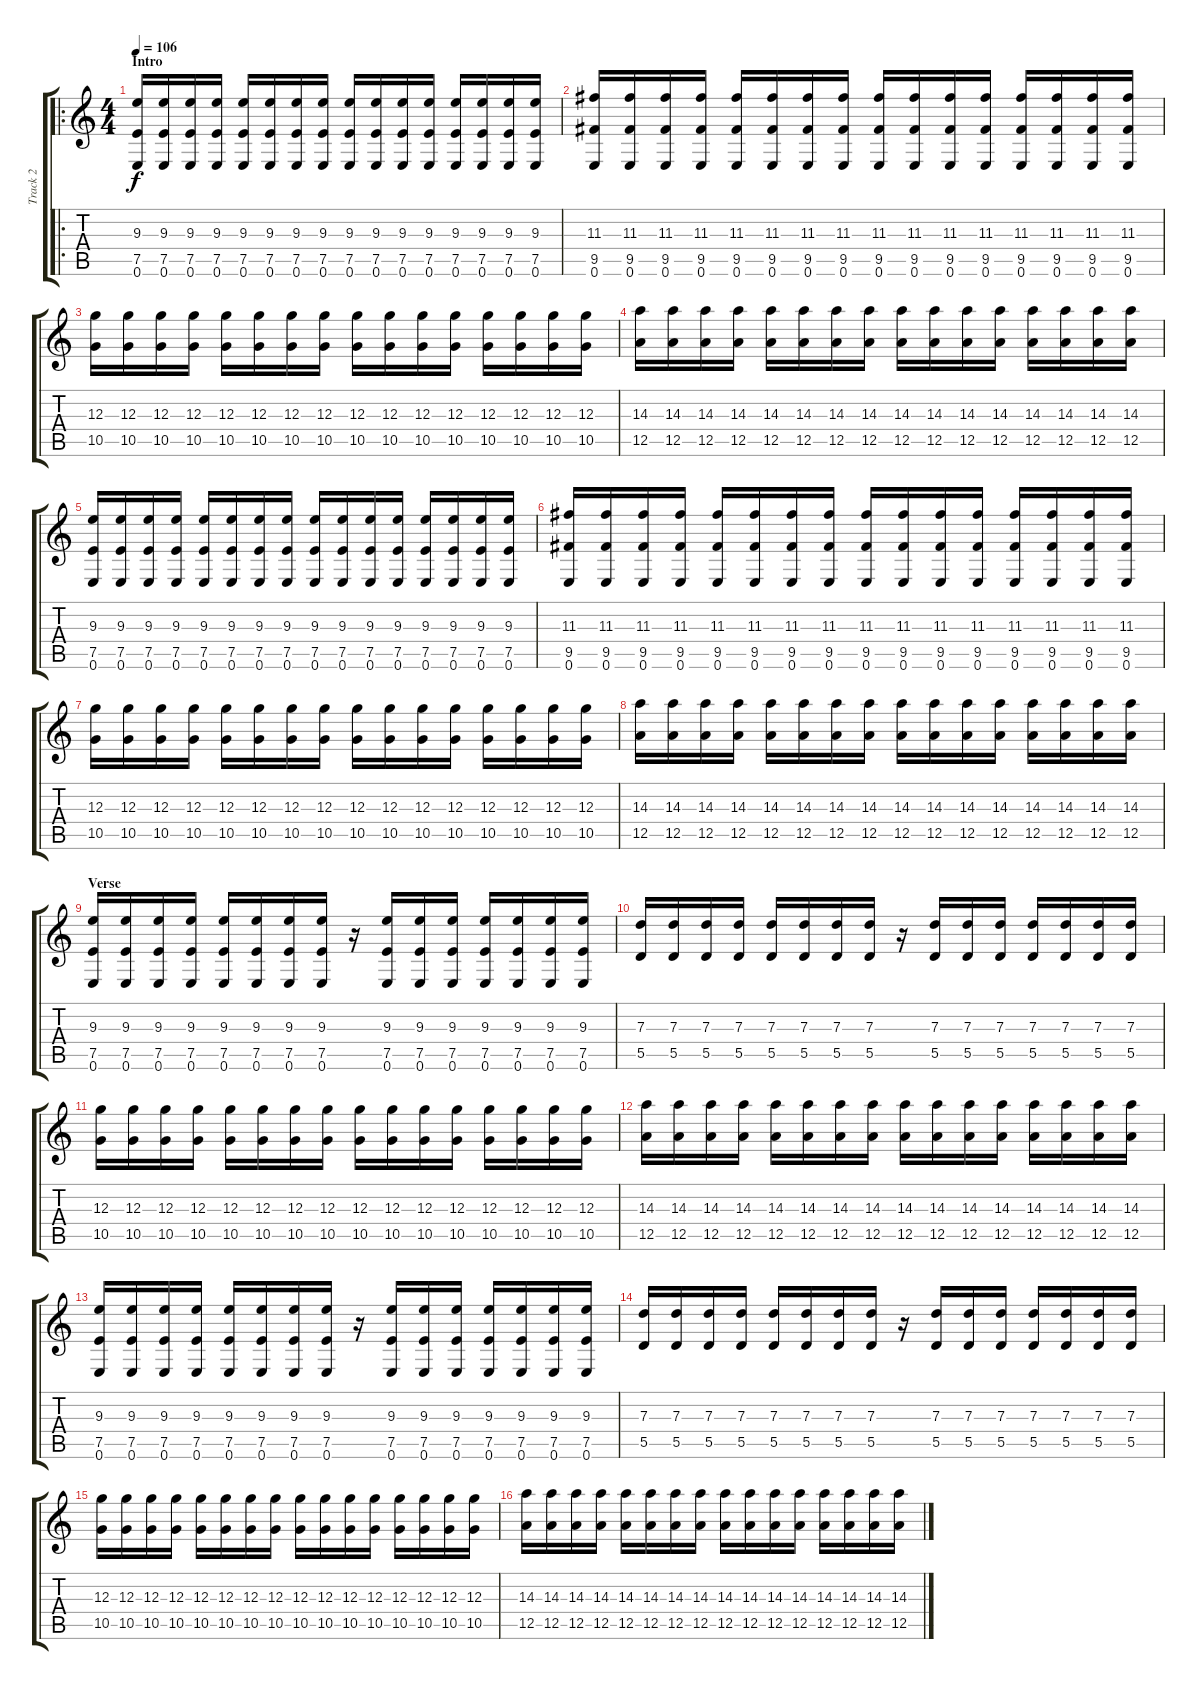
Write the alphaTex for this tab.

\track ("Track 2" "Track 2") {instrument overdrivenguitar}
\staff {score tabs}
\tuning (E4 B3 G3 D3 A2 E2) {hide}
\ro
\ts (4 4)
\section ("" "Intro")
\tempo 106
\clef g2
\ks c
(9.3 7.5 0.6).16{dy f instrument overdrivenguitar} (9.3 7.5 0.6).16 (9.3 7.5 0.6).16 (9.3 7.5 0.6).16 (9.3 7.5 0.6).16 (9.3 7.5 0.6).16 (9.3 7.5 0.6).16 (9.3 7.5 0.6).16 (9.3 7.5 0.6).16 (9.3 7.5 0.6).16 (9.3 7.5 0.6).16 (9.3 7.5 0.6).16 (9.3 7.5 0.6).16 (9.3 7.5 0.6).16 (9.3 7.5 0.6).16 (9.3 7.5 0.6).16 |
(11.3 9.5 0.6).16 (11.3 9.5 0.6).16 (11.3 9.5 0.6).16 (11.3 9.5 0.6).16 (11.3 9.5 0.6).16 (11.3 9.5 0.6).16 (11.3 9.5 0.6).16 (11.3 9.5 0.6).16 (11.3 9.5 0.6).16 (11.3 9.5 0.6).16 (11.3 9.5 0.6).16 (11.3 9.5 0.6).16 (11.3 9.5 0.6).16 (11.3 9.5 0.6).16 (11.3 9.5 0.6).16 (11.3 9.5 0.6).16 |
(12.3 10.5).16 (12.3 10.5).16 (12.3 10.5).16 (12.3 10.5).16 (12.3 10.5).16 (12.3 10.5).16 (12.3 10.5).16 (12.3 10.5).16 (12.3 10.5).16 (12.3 10.5).16 (12.3 10.5).16 (12.3 10.5).16 (12.3 10.5).16 (12.3 10.5).16 (12.3 10.5).16 (12.3 10.5).16 |
(14.3 12.5).16 (14.3 12.5).16 (14.3 12.5).16 (14.3 12.5).16 (14.3 12.5).16 (14.3 12.5).16 (14.3 12.5).16 (14.3 12.5).16 (14.3 12.5).16 (14.3 12.5).16 (14.3 12.5).16 (14.3 12.5).16 (14.3 12.5).16 (14.3 12.5).16 (14.3 12.5).16 (14.3 12.5).16 |
(9.3 7.5 0.6).16 (9.3 7.5 0.6).16 (9.3 7.5 0.6).16 (9.3 7.5 0.6).16 (9.3 7.5 0.6).16 (9.3 7.5 0.6).16 (9.3 7.5 0.6).16 (9.3 7.5 0.6).16 (9.3 7.5 0.6).16 (9.3 7.5 0.6).16 (9.3 7.5 0.6).16 (9.3 7.5 0.6).16 (9.3 7.5 0.6).16 (9.3 7.5 0.6).16 (9.3 7.5 0.6).16 (9.3 7.5 0.6).16 |
(11.3 9.5 0.6).16 (11.3 9.5 0.6).16 (11.3 9.5 0.6).16 (11.3 9.5 0.6).16 (11.3 9.5 0.6).16 (11.3 9.5 0.6).16 (11.3 9.5 0.6).16 (11.3 9.5 0.6).16 (11.3 9.5 0.6).16 (11.3 9.5 0.6).16 (11.3 9.5 0.6).16 (11.3 9.5 0.6).16 (11.3 9.5 0.6).16 (11.3 9.5 0.6).16 (11.3 9.5 0.6).16 (11.3 9.5 0.6).16 |
(12.3 10.5).16 (12.3 10.5).16 (12.3 10.5).16 (12.3 10.5).16 (12.3 10.5).16 (12.3 10.5).16 (12.3 10.5).16 (12.3 10.5).16 (12.3 10.5).16 (12.3 10.5).16 (12.3 10.5).16 (12.3 10.5).16 (12.3 10.5).16 (12.3 10.5).16 (12.3 10.5).16 (12.3 10.5).16 |
(14.3 12.5).16 (14.3 12.5).16 (14.3 12.5).16 (14.3 12.5).16 (14.3 12.5).16 (14.3 12.5).16 (14.3 12.5).16 (14.3 12.5).16 (14.3 12.5).16 (14.3 12.5).16 (14.3 12.5).16 (14.3 12.5).16 (14.3 12.5).16 (14.3 12.5).16 (14.3 12.5).16 (14.3 12.5).16 |
\section ("" "Verse")
(9.3 7.5 0.6).16 (9.3 7.5 0.6).16 (9.3 7.5 0.6).16 (9.3 7.5 0.6).16 (9.3 7.5 0.6).16 (9.3 7.5 0.6).16 (9.3 7.5 0.6).16 (9.3 7.5 0.6).16 r.16 (9.3 7.5 0.6).16 (9.3 7.5 0.6).16 (9.3 7.5 0.6).16 (9.3 7.5 0.6).16 (9.3 7.5 0.6).16 (9.3 7.5 0.6).16 (9.3 7.5 0.6).16 |
(7.3 5.5).16 (7.3 5.5).16 (7.3 5.5).16 (7.3 5.5).16 (7.3 5.5).16 (7.3 5.5).16 (7.3 5.5).16 (7.3 5.5).16 r.16 (7.3 5.5).16 (7.3 5.5).16 (7.3 5.5).16 (7.3 5.5).16 (7.3 5.5).16 (7.3 5.5).16 (7.3 5.5).16 |
(12.3 10.5).16 (12.3 10.5).16 (12.3 10.5).16 (12.3 10.5).16 (12.3 10.5).16 (12.3 10.5).16 (12.3 10.5).16 (12.3 10.5).16 (12.3 10.5).16 (12.3 10.5).16 (12.3 10.5).16 (12.3 10.5).16 (12.3 10.5).16 (12.3 10.5).16 (12.3 10.5).16 (12.3 10.5).16 |
(14.3 12.5).16 (14.3 12.5).16 (14.3 12.5).16 (14.3 12.5).16 (14.3 12.5).16 (14.3 12.5).16 (14.3 12.5).16 (14.3 12.5).16 (14.3 12.5).16 (14.3 12.5).16 (14.3 12.5).16 (14.3 12.5).16 (14.3 12.5).16 (14.3 12.5).16 (14.3 12.5).16 (14.3 12.5).16 |
(9.3 7.5 0.6).16 (9.3 7.5 0.6).16 (9.3 7.5 0.6).16 (9.3 7.5 0.6).16 (9.3 7.5 0.6).16 (9.3 7.5 0.6).16 (9.3 7.5 0.6).16 (9.3 7.5 0.6).16 r.16 (9.3 7.5 0.6).16 (9.3 7.5 0.6).16 (9.3 7.5 0.6).16 (9.3 7.5 0.6).16 (9.3 7.5 0.6).16 (9.3 7.5 0.6).16 (9.3 7.5 0.6).16 |
(7.3 5.5).16 (7.3 5.5).16 (7.3 5.5).16 (7.3 5.5).16 (7.3 5.5).16 (7.3 5.5).16 (7.3 5.5).16 (7.3 5.5).16 r.16 (7.3 5.5).16 (7.3 5.5).16 (7.3 5.5).16 (7.3 5.5).16 (7.3 5.5).16 (7.3 5.5).16 (7.3 5.5).16 |
(12.3 10.5).16 (12.3 10.5).16 (12.3 10.5).16 (12.3 10.5).16 (12.3 10.5).16 (12.3 10.5).16 (12.3 10.5).16 (12.3 10.5).16 (12.3 10.5).16 (12.3 10.5).16 (12.3 10.5).16 (12.3 10.5).16 (12.3 10.5).16 (12.3 10.5).16 (12.3 10.5).16 (12.3 10.5).16 |
(14.3 12.5).16 (14.3 12.5).16 (14.3 12.5).16 (14.3 12.5).16 (14.3 12.5).16 (14.3 12.5).16 (14.3 12.5).16 (14.3 12.5).16 (14.3 12.5).16 (14.3 12.5).16 (14.3 12.5).16 (14.3 12.5).16 (14.3 12.5).16 (14.3 12.5).16 (14.3 12.5).16 (14.3 12.5).16
